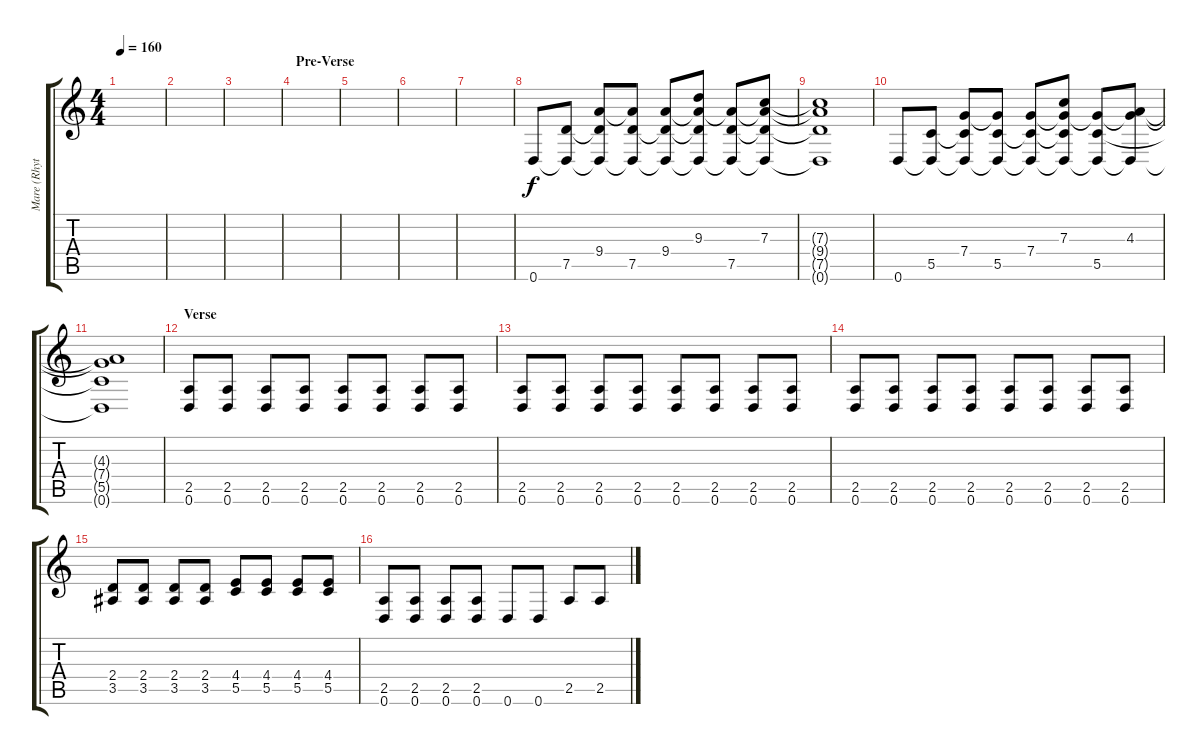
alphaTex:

\track ("Mare (Rhythm)" "Mare (Rhyt") {instrument distortionguitar}
\staff {score tabs}
\tuning (D4 A3 F3 C3 G2 D2) {hide}
\ts (4 4)
\tempo 160
\clef g2
\ks c
|
|
|
\section ("" "Pre-Verse")
|
|
|
|
0.6.8 (7.5 0.6{t}).8 (9.4 7.5{t} 0.6{t}).8 (9.4{t} 7.5 0.6{t}).8 (9.4 7.5{t} 0.6{t}).8 (9.3 9.4{t} 7.5{t} 0.6{t}).8 (9.4{t} 7.5 0.6{t}).8 (7.3 9.4{t} 7.5{t} 0.6{t}).8 |
(7.3{t} 9.4{t} 7.5{t} 0.6{t}).1 |
0.6.8 (5.5 0.6{t}).8 (7.4 5.5{t} 0.6{t}).8 (7.4{t} 5.5 0.6{t}).8 (7.4 5.5{t} 0.6{t}).8 (7.3 7.4{t} 5.5{t} 0.6{t}).8 (7.4{t} 5.5 0.6{t}).8 (4.3 7.4{t} 0.6{t}).8 |
(4.3{t} 7.4{t} 5.5{t} 0.6{t}).1 |
\section ("" "Verse")
(2.5 0.6).8 (2.5 0.6).8 (2.5 0.6).8 (2.5 0.6).8 (2.5 0.6).8 (2.5 0.6).8 (2.5 0.6).8 (2.5 0.6).8 |
(2.5 0.6).8 (2.5 0.6).8 (2.5 0.6).8 (2.5 0.6).8 (2.5 0.6).8 (2.5 0.6).8 (2.5 0.6).8 (2.5 0.6).8 |
(2.5 0.6).8 (2.5 0.6).8 (2.5 0.6).8 (2.5 0.6).8 (2.5 0.6).8 (2.5 0.6).8 (2.5 0.6).8 (2.5 0.6).8 |
(2.4 3.5).8 (2.4 3.5).8 (2.4 3.5).8 (2.4 3.5).8 (4.4 5.5).8 (4.4 5.5).8 (4.4 5.5).8 (4.4 5.5).8 |
(2.5 0.6).8 (2.5 0.6).8 (2.5 0.6).8 (2.5 0.6).8 0.6.8 0.6.8 2.5.8 2.5.8
